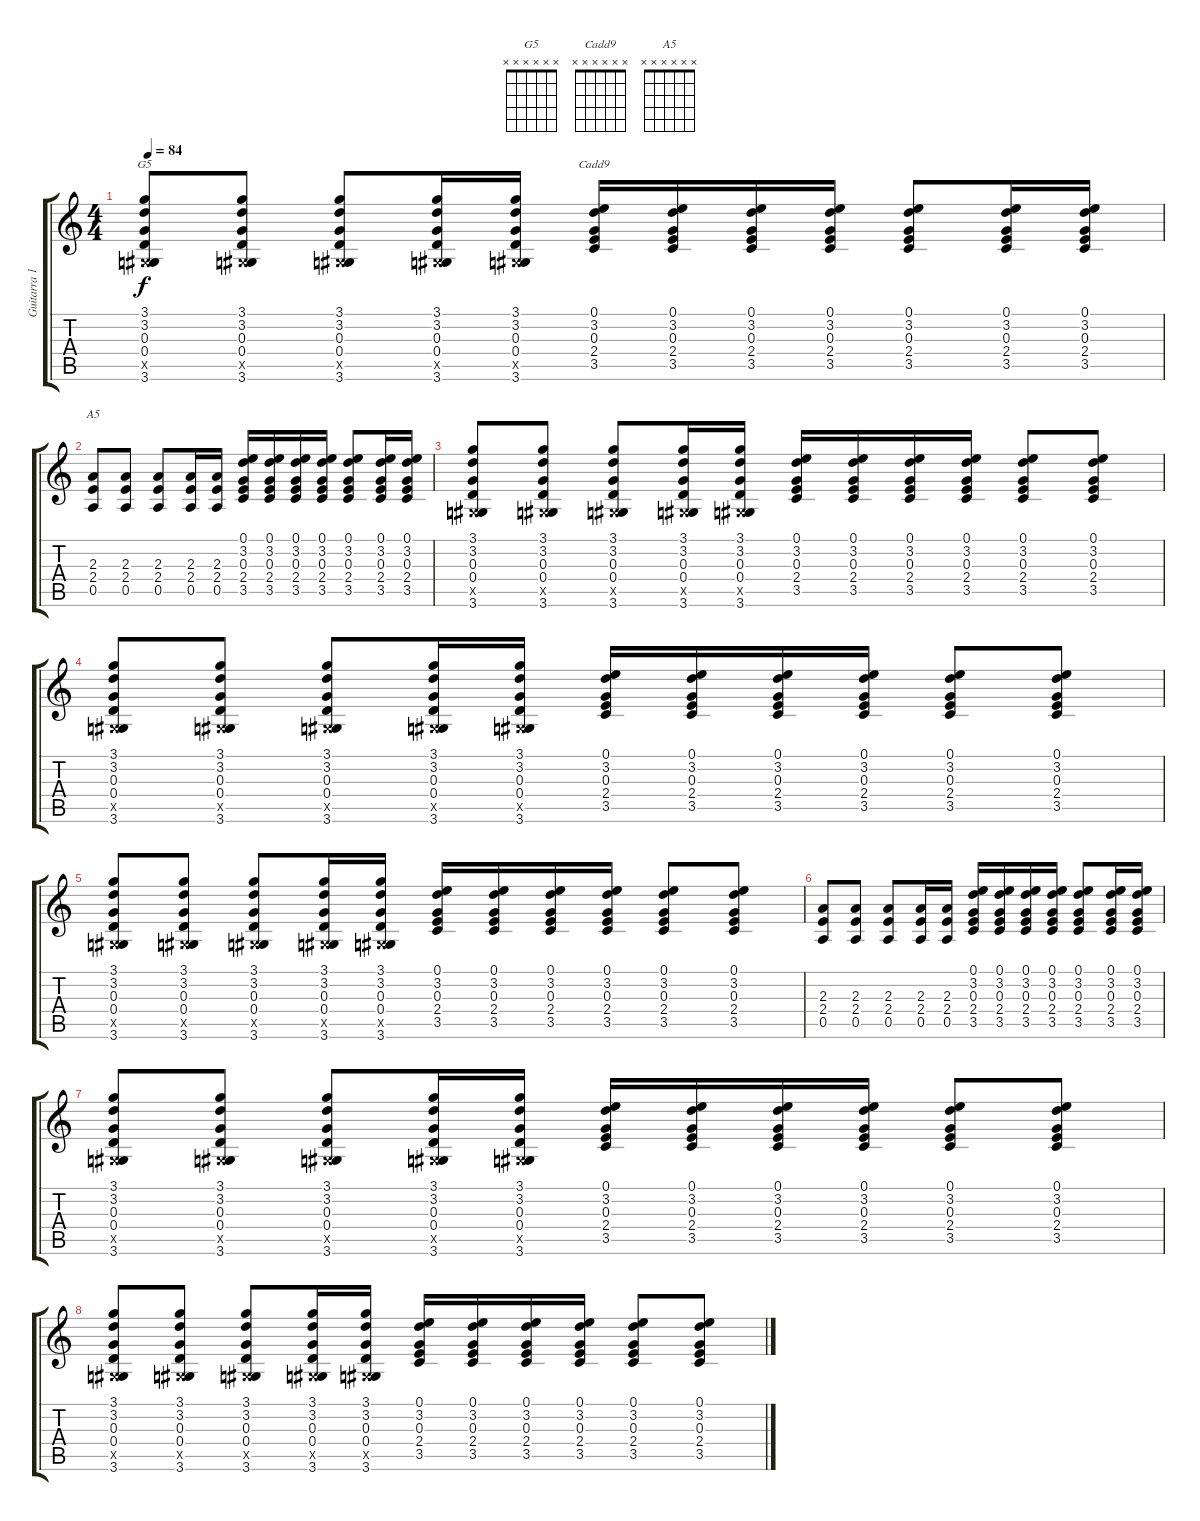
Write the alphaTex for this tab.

\track ("Guitarra 1" "Guitarra 1") {instrument distortionguitar}
\staff {score tabs}
\tuning (E4 B3 G3 D3 A2 E2) {hide}
\chord ("G5" x x x x x x)
\chord ("Cadd9" x x x x x x)
\chord ("A5" x x x x x x)
\ts (4 4)
\tempo 84
\clef g2
\ks c
(3.1 3.2 0.3 0.4 -1.5{x} 3.6).8{ch "G5" dy f} (3.1 3.2 0.3 0.4 -1.5{x} 3.6).8 (3.1 3.2 0.3 0.4 -1.5{x} 3.6).8 (3.1 3.2 0.3 0.4 -1.5{x} 3.6).16 (3.1 3.2 0.3 0.4 -1.5{x} 3.6).16 (0.1 3.2 0.3 2.4 3.5).16{ch "Cadd9"} (0.1 3.2 0.3 2.4 3.5).16 (0.1 3.2 0.3 2.4 3.5).16 (0.1 3.2 0.3 2.4 3.5).16 (0.1 3.2 0.3 2.4 3.5).8 (0.1 3.2 0.3 2.4 3.5).16 (0.1 3.2 0.3 2.4 3.5).16 |
(2.3 2.4 0.5).8{ch "A5"} (2.3 2.4 0.5).8 (2.3 2.4 0.5).8 (2.3 2.4 0.5).16 (2.3 2.4 0.5).16 (0.1 3.2 0.3 2.4 3.5).16 (0.1 3.2 0.3 2.4 3.5).16 (0.1 3.2 0.3 2.4 3.5).16 (0.1 3.2 0.3 2.4 3.5).16 (0.1 3.2 0.3 2.4 3.5).8 (0.1 3.2 0.3 2.4 3.5).16 (0.1 3.2 0.3 2.4 3.5).16 |
(3.1 3.2 0.3 0.4 -1.5{x} 3.6).8 (3.1 3.2 0.3 0.4 -1.5{x} 3.6).8 (3.1 3.2 0.3 0.4 -1.5{x} 3.6).8 (3.1 3.2 0.3 0.4 -1.5{x} 3.6).16 (3.1 3.2 0.3 0.4 -1.5{x} 3.6).16 (0.1 3.2 0.3 2.4 3.5).16 (0.1 3.2 0.3 2.4 3.5).16 (0.1 3.2 0.3 2.4 3.5).16 (0.1 3.2 0.3 2.4 3.5).16 (0.1 3.2 0.3 2.4 3.5).8 (0.1 3.2 0.3 2.4 3.5).8 |
(3.1 3.2 0.3 0.4 -1.5{x} 3.6).8 (3.1 3.2 0.3 0.4 -1.5{x} 3.6).8 (3.1 3.2 0.3 0.4 -1.5{x} 3.6).8 (3.1 3.2 0.3 0.4 -1.5{x} 3.6).16 (3.1 3.2 0.3 0.4 -1.5{x} 3.6).16 (0.1 3.2 0.3 2.4 3.5).16 (0.1 3.2 0.3 2.4 3.5).16 (0.1 3.2 0.3 2.4 3.5).16 (0.1 3.2 0.3 2.4 3.5).16 (0.1 3.2 0.3 2.4 3.5).8 (0.1 3.2 0.3 2.4 3.5).8 |
(3.1 3.2 0.3 0.4 -1.5{x} 3.6).8 (3.1 3.2 0.3 0.4 -1.5{x} 3.6).8 (3.1 3.2 0.3 0.4 -1.5{x} 3.6).8 (3.1 3.2 0.3 0.4 -1.5{x} 3.6).16 (3.1 3.2 0.3 0.4 -1.5{x} 3.6).16 (0.1 3.2 0.3 2.4 3.5).16 (0.1 3.2 0.3 2.4 3.5).16 (0.1 3.2 0.3 2.4 3.5).16 (0.1 3.2 0.3 2.4 3.5).16 (0.1 3.2 0.3 2.4 3.5).8 (0.1 3.2 0.3 2.4 3.5).8 |
(2.3 2.4 0.5).8 (2.3 2.4 0.5).8 (2.3 2.4 0.5).8 (2.3 2.4 0.5).16 (2.3 2.4 0.5).16 (0.1 3.2 0.3 2.4 3.5).16 (0.1 3.2 0.3 2.4 3.5).16 (0.1 3.2 0.3 2.4 3.5).16 (0.1 3.2 0.3 2.4 3.5).16 (0.1 3.2 0.3 2.4 3.5).8 (0.1 3.2 0.3 2.4 3.5).16 (0.1 3.2 0.3 2.4 3.5).16 |
(3.1 3.2 0.3 0.4 -1.5{x} 3.6).8 (3.1 3.2 0.3 0.4 -1.5{x} 3.6).8 (3.1 3.2 0.3 0.4 -1.5{x} 3.6).8 (3.1 3.2 0.3 0.4 -1.5{x} 3.6).16 (3.1 3.2 0.3 0.4 -1.5{x} 3.6).16 (0.1 3.2 0.3 2.4 3.5).16 (0.1 3.2 0.3 2.4 3.5).16 (0.1 3.2 0.3 2.4 3.5).16 (0.1 3.2 0.3 2.4 3.5).16 (0.1 3.2 0.3 2.4 3.5).8 (0.1 3.2 0.3 2.4 3.5).8 |
(3.1 3.2 0.3 0.4 -1.5{x} 3.6).8 (3.1 3.2 0.3 0.4 -1.5{x} 3.6).8 (3.1 3.2 0.3 0.4 -1.5{x} 3.6).8 (3.1 3.2 0.3 0.4 -1.5{x} 3.6).16 (3.1 3.2 0.3 0.4 -1.5{x} 3.6).16 (0.1 3.2 0.3 2.4 3.5).16 (0.1 3.2 0.3 2.4 3.5).16 (0.1 3.2 0.3 2.4 3.5).16 (0.1 3.2 0.3 2.4 3.5).16 (0.1 3.2 0.3 2.4 3.5).8 (0.1 3.2 0.3 2.4 3.5).8
